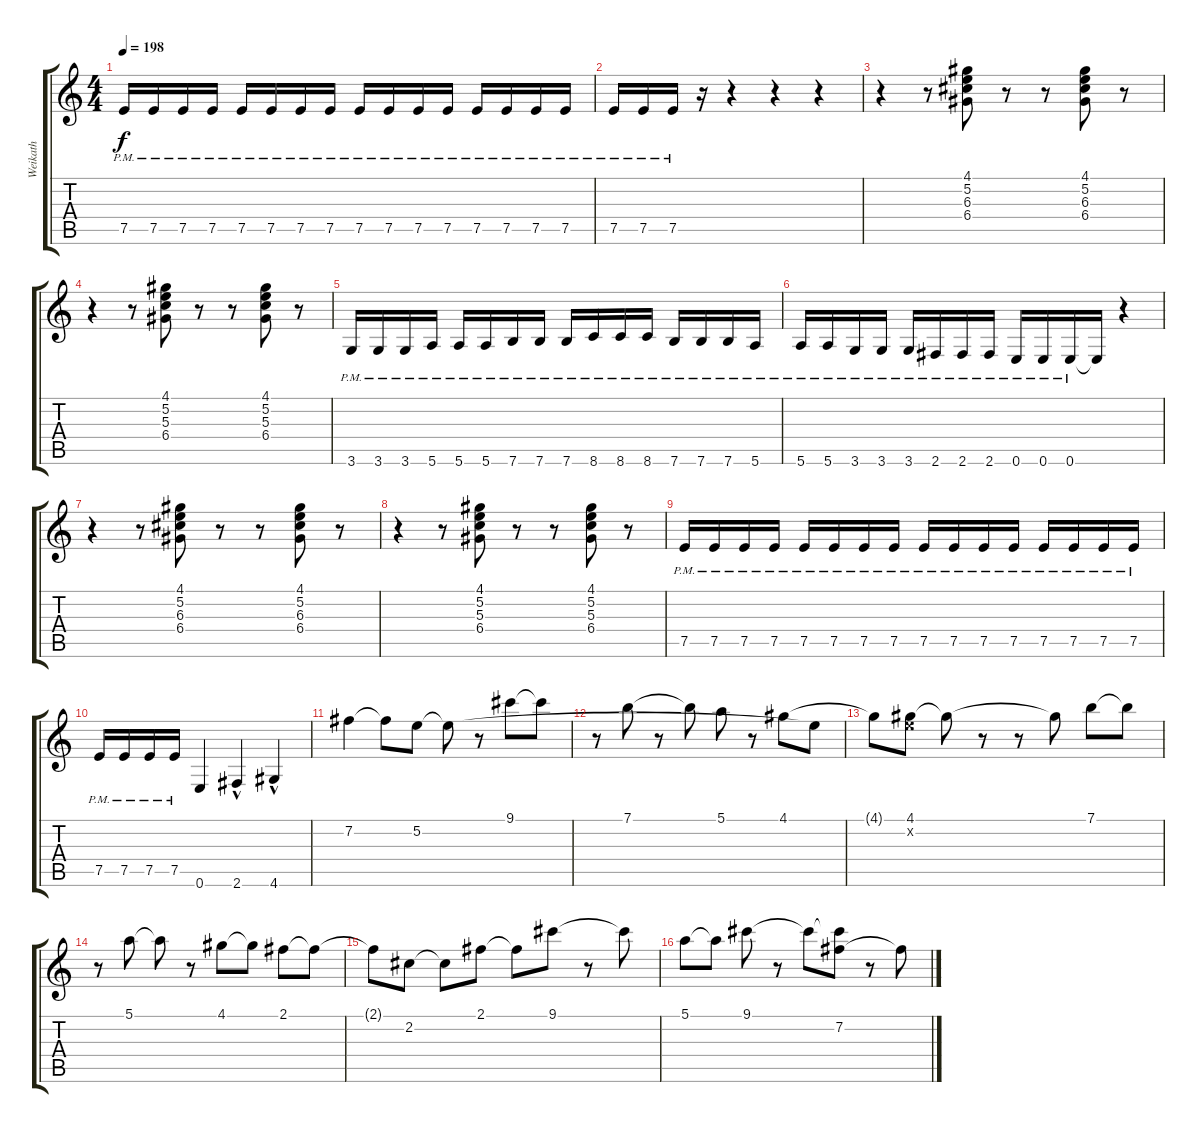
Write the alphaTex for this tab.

\track ("Weikath" "Weikath") {instrument distortionguitar}
\staff {score tabs}
\tuning (E4 B3 G3 D3 A2 E2) {hide}
\ts (4 4)
\tempo 198
\clef g2
\ks c
7.5{pm}.16{dy f} 7.5{pm}.16 7.5{pm}.16 7.5{pm}.16 7.5{pm}.16 7.5{pm}.16 7.5{pm}.16 7.5{pm}.16 7.5{pm}.16 7.5{pm}.16 7.5{pm}.16 7.5{pm}.16 7.5{pm}.16 7.5{pm}.16 7.5{pm}.16 7.5{pm}.16 |
7.5{pm}.16 7.5{pm}.16 7.5{pm}.16 r.16 r.4 r.4 r.4 |
r.4 r.8 (4.1 5.2 6.3 6.4).8 r.8 r.8 (4.1 5.2 6.3 6.4).8 r.8 |
r.4 r.8 (4.1 5.2 5.3 6.4).8 r.8 r.8 (4.1 5.2 5.3 6.4).8 r.8 |
3.6{pm}.16 3.6{pm}.16 3.6{pm}.16 5.6{pm}.16 5.6{pm}.16 5.6{pm}.16 7.6{pm}.16 7.6{pm}.16 7.6{pm}.16 8.6{pm}.16 8.6{pm}.16 8.6{pm}.16 7.6{pm}.16 7.6{pm}.16 7.6{pm}.16 5.6{pm}.16 |
5.6{pm}.16 5.6{pm}.16 3.6{pm}.16 3.6{pm}.16 3.6{pm}.16 2.6{pm}.16 2.6{pm}.16 2.6{pm}.16 0.6{pm}.16 0.6{pm}.16 0.6{pm}.16 0.6{t}.16 r.4 |
r.4 r.8 (4.1 5.2 6.3 6.4).8 r.8 r.8 (4.1 5.2 6.3 6.4).8 r.8 |
r.4 r.8 (4.1 5.2 5.3 6.4).8 r.8 r.8 (4.1 5.2 5.3 6.4).8 r.8 |
7.5{pm}.16 7.5{pm}.16 7.5{pm}.16 7.5{pm}.16 7.5{pm}.16 7.5{pm}.16 7.5{pm}.16 7.5{pm}.16 7.5{pm}.16 7.5{pm}.16 7.5{pm}.16 7.5{pm}.16 7.5{pm}.16 7.5{pm}.16 7.5{pm}.16 7.5{pm}.16 |
7.5{pm}.16 7.5{pm}.16 7.5{pm}.16 7.5{pm}.16 0.6.4 2.6{hac}.4 4.6{hac}.4 |
7.2.4 7.2{t}.8 5.2.8 5.2{t}.8 r.8 9.1.8 9.1{t}.8 |
r.8 7.1.8 r.8 7.1{t}.8 5.1.8 r.8 4.1.8 5.2{t}.8 |
4.1{t}.8 (4.1 5.2{x}).8 4.1{t}.8 r.8 r.8 4.1{t}.8 7.1.8 7.1{t}.8 |
r.8 5.1.8 5.1{t}.8 r.8 4.1.8 4.1{t}.8 2.1.8 2.1{t}.8 |
2.1{t}.8 2.2.8 2.2{t}.8 2.1.8 2.1{t}.8 9.1.8 r.8 9.1{t}.8 |
5.1.8 5.1{t}.8 9.1.8 r.8 9.1{t}.8 (9.1{t} 7.2).8 r.8 7.2{t}.8
